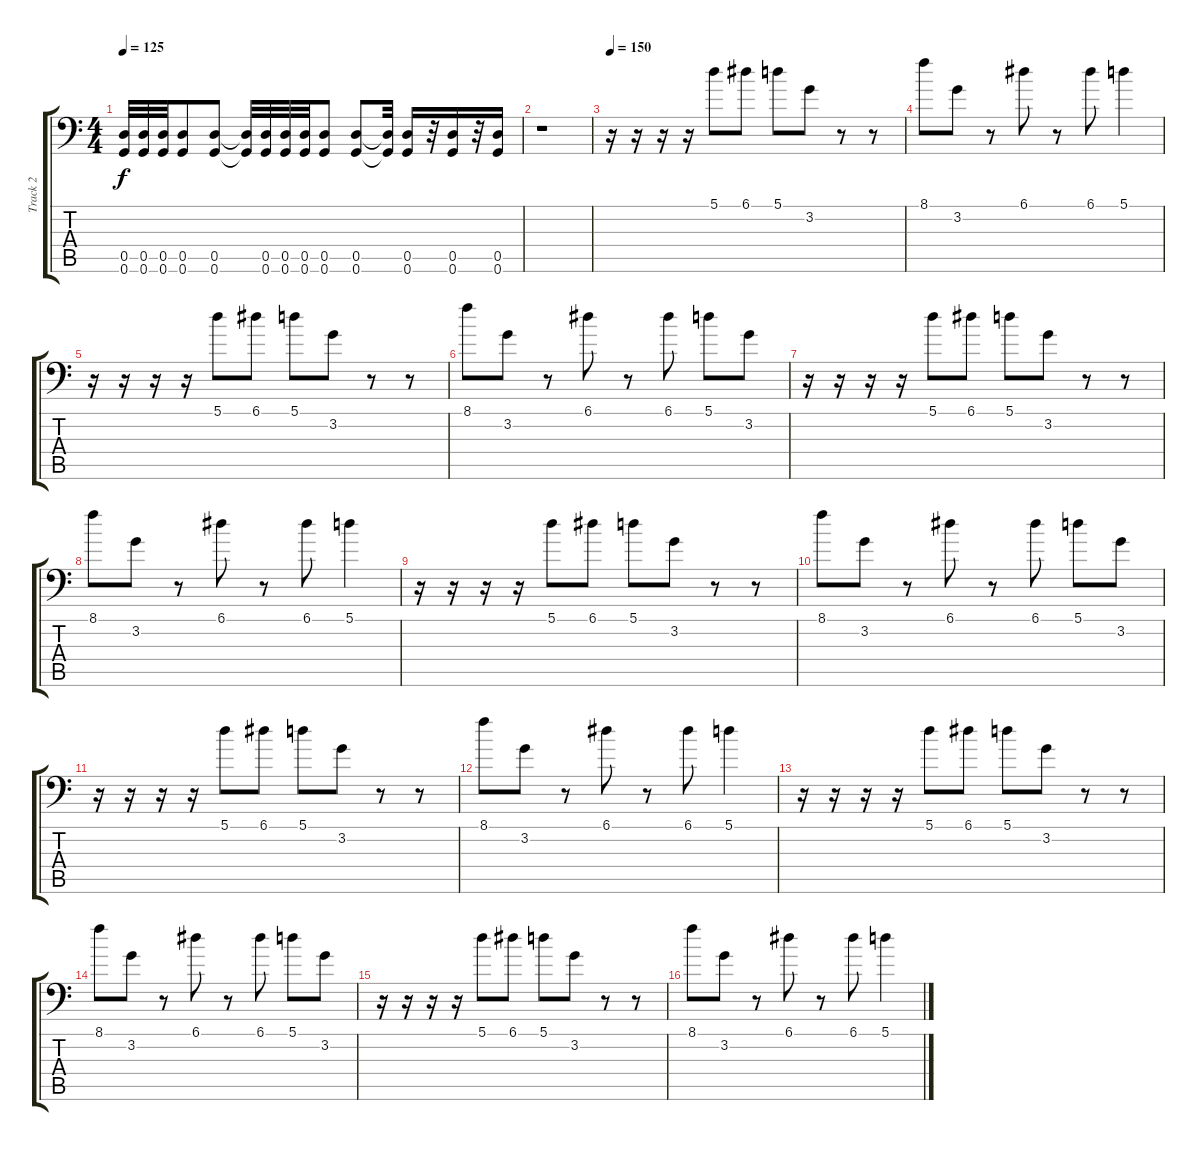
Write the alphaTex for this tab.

\track ("Track 2" "Track 2") {instrument overdrivenguitar}
\staff {score tabs}
\tuning (A3 E3 C3 G2 D2 G1) {hide}
\ts (4 4)
\tempo 125
\clef f4
\ks c
(0.5 0.6).32{dy f} (0.5 0.6).32 (0.5 0.6).32 (0.5 0.6).8 (0.5 0.6).8 (0.5{t} 0.6{t}).32 (0.5 0.6).32 (0.5 0.6).32 (0.5 0.6).32 (0.5 0.6).8 (0.5 0.6).8 (0.5{t} 0.6{t}).32 (0.5 0.6).16 r.32 (0.5 0.6).16 r.32 (0.5 0.6).16 |
r.1 |
\tempo 150
r.16 r.16 r.16 r.16 5.1.8 6.1.8 5.1.8 3.2.8 r.8 r.8 |
8.1.8 3.2.8 r.8 6.1.8 r.8 6.1.8 5.1.4 |
r.16 r.16 r.16 r.16 5.1.8 6.1.8 5.1.8 3.2.8 r.8 r.8 |
8.1.8 3.2.8 r.8 6.1.8 r.8 6.1.8 5.1.8 3.2.8 |
r.16 r.16 r.16 r.16 5.1.8 6.1.8 5.1.8 3.2.8 r.8 r.8 |
8.1.8 3.2.8 r.8 6.1.8 r.8 6.1.8 5.1.4 |
r.16 r.16 r.16 r.16 5.1.8 6.1.8 5.1.8 3.2.8 r.8 r.8 |
8.1.8 3.2.8 r.8 6.1.8 r.8 6.1.8 5.1.8 3.2.8 |
r.16 r.16 r.16 r.16 5.1.8 6.1.8 5.1.8 3.2.8 r.8 r.8 |
8.1.8 3.2.8 r.8 6.1.8 r.8 6.1.8 5.1.4 |
r.16 r.16 r.16 r.16 5.1.8 6.1.8 5.1.8 3.2.8 r.8 r.8 |
8.1.8 3.2.8 r.8 6.1.8 r.8 6.1.8 5.1.8 3.2.8 |
r.16 r.16 r.16 r.16 5.1.8 6.1.8 5.1.8 3.2.8 r.8 r.8 |
8.1.8 3.2.8 r.8 6.1.8 r.8 6.1.8 5.1.4
